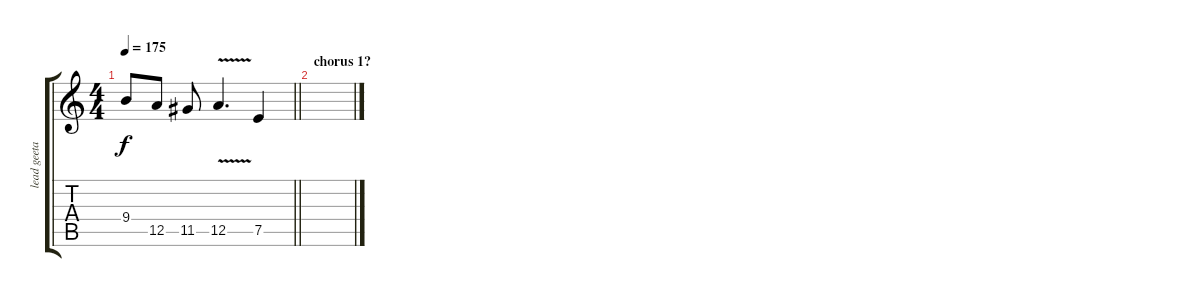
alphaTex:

\track ("lead geetar" "lead geeta") {instrument distortionguitar}
\staff {score tabs}
\tuning (E4 B3 G3 D3 A2 E2) {hide}
\ts (4 4)
\tempo 175
\clef g2
\barLineRight lightlight
\ks c
9.4.8{dy f} 12.5.8 11.5.8 12.5{v}.4{d} 7.5.4 |
\section ("" "chorus 1?")
